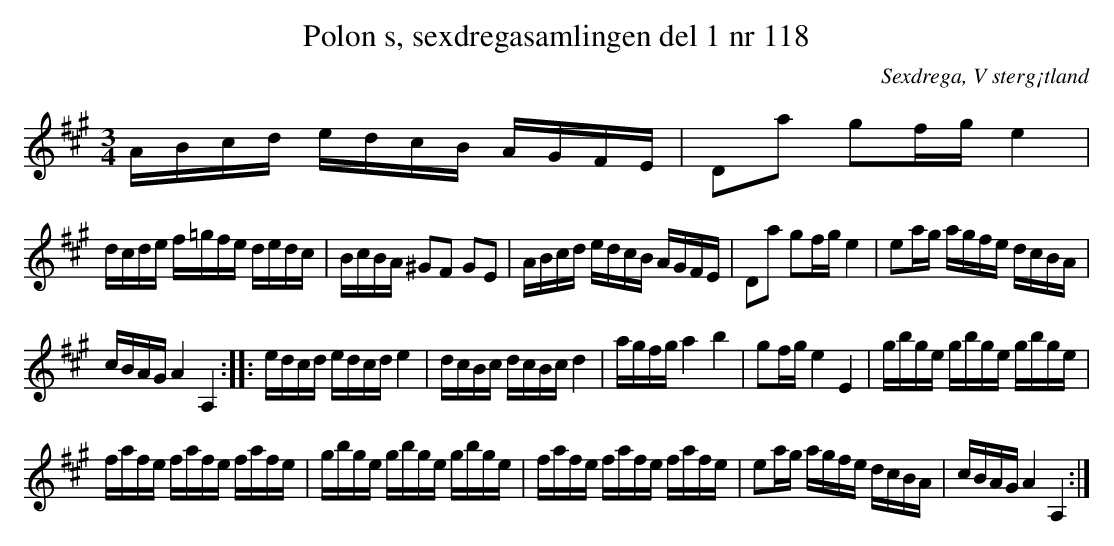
X:1
T: Polon s, sexdregasamlingen del 1 nr 118
O: Sexdrega, V sterg¡tland
M: 3/4
L: 1/16
K: A
ABcd edcB AGFE | D2a2 g2fg e4 |
dcde f=gfe dedc | BcBA ^G2F2 G2E2 |$ ABcd edcB AGFE | D2a2 g2fg e4 | e2ag agfe dcBA |
cBAG A4 A,4 ::$ edcd edcd e4 | dcBc dcBc d4 | agfg a4 b4 | g2fg e4 E4 |$ gbge gbge gbge |
fafe fafe fafe | gbge gbge gbge | fafe fafe fafe |$ e2ag agfe dcBA | cBAG A4 A,4 :|
